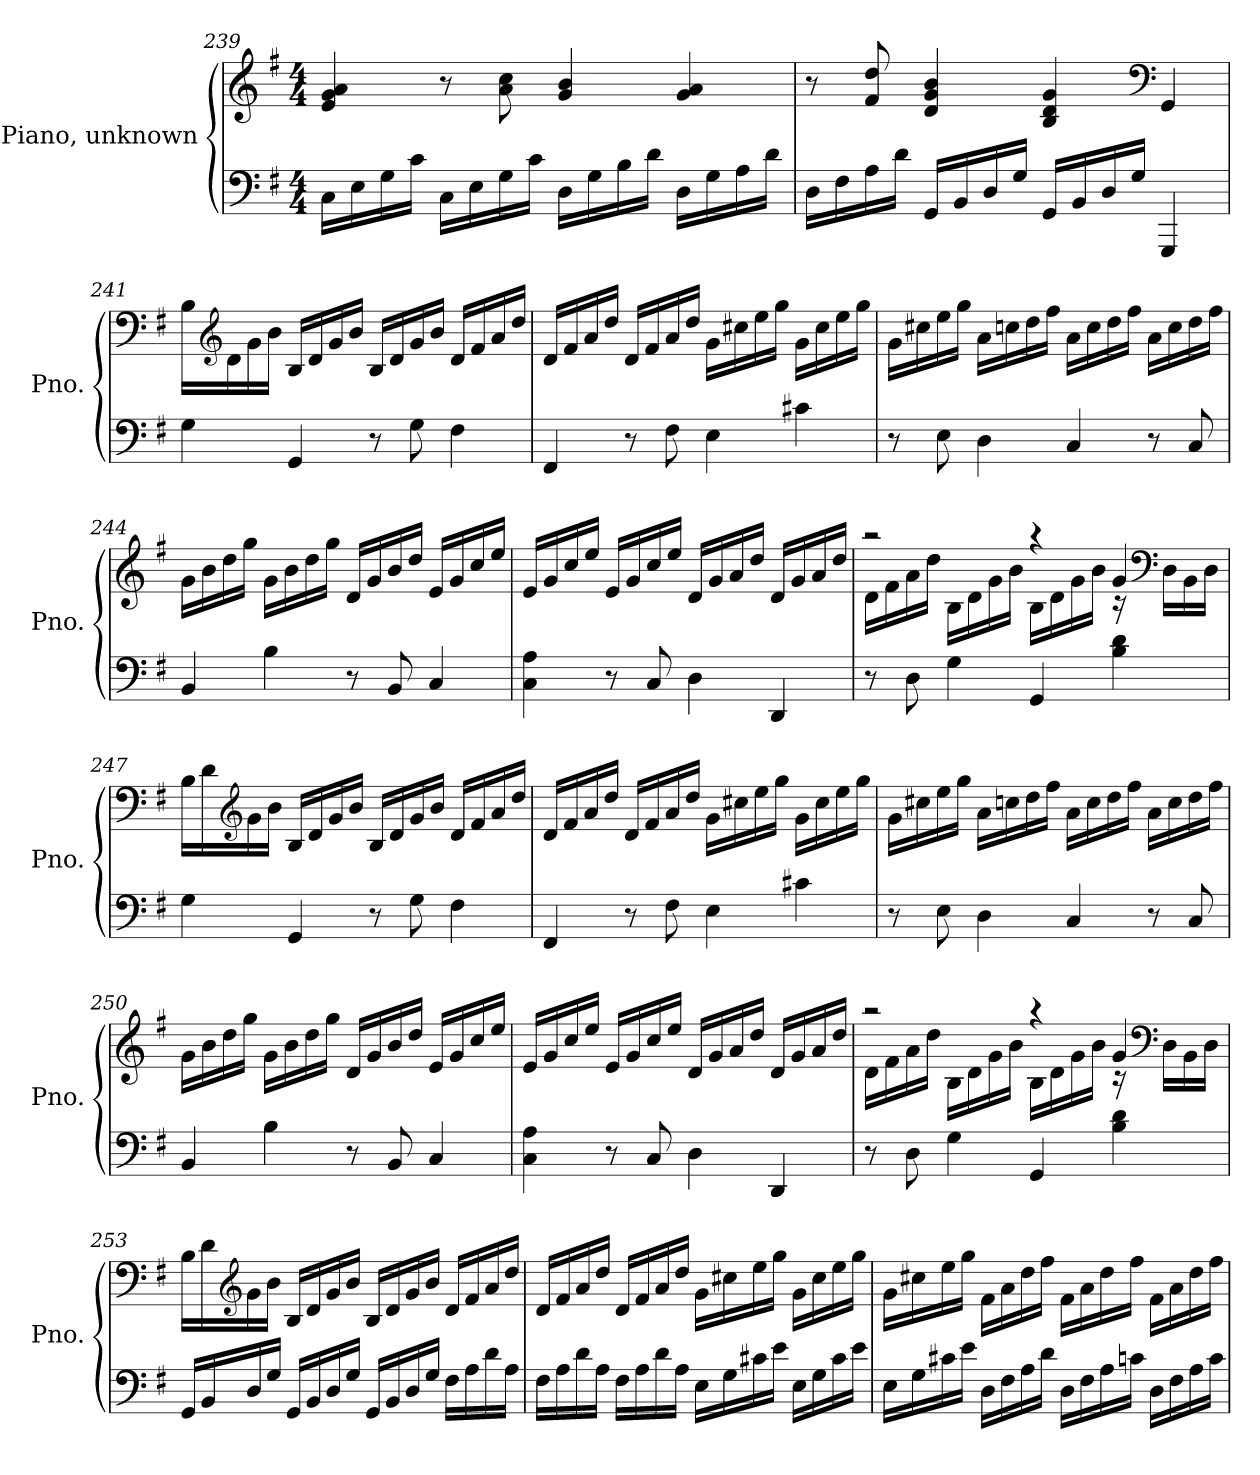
**kern	**kern
*part1	*part1
*staff2	*staff1
*I"Piano, unknown	*
*I'Pno.	*
!!LO:LB:g=z
*clefF4	*clefG2
*k[f#]	*k[f#]
*M4/4	*M4/4
=239	=239
16C\LL	4e/ 4g/ 4a/
16E\	.
16G\	.
16c\JJ	.
16C\LL	8r
16E\	.
16G\	8a\ 8cc\
16c\JJ	.
16D\LL	4g/ 4b/
16G\	.
16B\	.
16d\JJ	.
16D\LL	4g/ 4a/
16G\	.
16A\	.
16d\JJ	.
=240	=240
16D\LL	8r
16F#\	.
16A\	8f#/ 8dd/
16d\JJ	.
16GG/LL	4d/ 4g/ 4b/
16BB/	.
16D/	.
16G/JJ	.
16GG/LL	4B/ 4d/ 4g/
16BB/	.
16D/	.
16G/JJ	.
*	*clefF4
4GGG/	4GG/
!!LO:LB:g=z
=241	=241
4G\	16B\LL
*	*clefG2
.	16d\
.	16g\
.	16b\JJ
4GG/	16B/LL
.	16d/
.	16g/
.	16b/JJ
8r	16B/LL
.	16d/
8G\	16g/
.	16b/JJ
4F#\	16d/LL
.	16f#/
.	16a/
.	16dd/JJ
=242	=242
4FF#/	16d/LL
.	16f#/
.	16a/
.	16dd/JJ
8r	16d/LL
.	16f#/
8F#\	16a/
.	16dd/JJ
4E\	16g\LL
.	16cc#X\
.	16ee\
.	16gg\JJ
4c#X\	16g\LL
.	16cc#\
.	16ee\
.	16gg\JJ
!!LO:LB:g=z
=243	=243
8r	16g\LL
.	16cc#X\
8E\	16ee\
.	16gg\JJ
4D\	16a\LL
.	16ccn\
.	16dd\
.	16ff#\JJ
4C/	16a\LL
.	16cc\
.	16dd\
.	16ff#\JJ
8r	16a\LL
.	16cc\
8C/	16dd\
.	16ff#\JJ
=244	=244
4BB/	16g\LL
.	16b\
.	16dd\
.	16gg\JJ
4B\	16g\LL
.	16b\
.	16dd\
.	16gg\JJ
8r	16d/LL
.	16g/
8BB/	16b/
.	16dd/JJ
4C/	16e/LL
.	16g/
.	16cc/
.	16ee/JJ
!!LO:LB:g=z
=245	=245
4C\ 4A\	16e/LL
.	16g/
.	16cc/
.	16ee/JJ
8r	16e/LL
.	16g/
8C/	16cc/
.	16ee/JJ
4D\	16d/LL
.	16g/
.	16a/
.	16dd/JJ
4DD/	16d/LL
.	16g/
.	16a/
.	16dd/JJ
=246	=246
*	*^
8r	2r	16d\LL
.	.	16f#\
8D\	.	16a\
.	.	16dd\JJ
4G\	.	16B\LL
.	.	16d\
.	.	16g\
.	.	16b\JJ
4GG/	4r	16B\LL
.	.	16d\
.	.	16g\
.	.	16b\JJ
4B\ 4d\	4g/	16r
*	*clefF4	*
.	.	16D\LL
.	.	16BB\
.	.	16D\JJ
*	*v	*v
!!LO:LB:g=z
=247	=247
4G\	16B\LL
.	16d\
*	*clefG2
.	16g\
.	16b\JJ
4GG/	16B/LL
.	16d/
.	16g/
.	16b/JJ
8r	16B/LL
.	16d/
8G\	16g/
.	16b/JJ
4F#\	16d/LL
.	16f#/
.	16a/
.	16dd/JJ
=248	=248
4FF#/	16d/LL
.	16f#/
.	16a/
.	16dd/JJ
8r	16d/LL
.	16f#/
8F#\	16a/
.	16dd/JJ
4E\	16g\LL
.	16cc#X\
.	16ee\
.	16gg\JJ
4c#X\	16g\LL
.	16cc#\
.	16ee\
.	16gg\JJ
!!LO:PB:g=z
=249	=249
8r	16g\LL
.	16cc#X\
8E\	16ee\
.	16gg\JJ
4D\	16a\LL
.	16ccn\
.	16dd\
.	16ff#\JJ
4C/	16a\LL
.	16cc\
.	16dd\
.	16ff#\JJ
8r	16a\LL
.	16cc\
8C/	16dd\
.	16ff#\JJ
=250	=250
4BB/	16g\LL
.	16b\
.	16dd\
.	16gg\JJ
4B\	16g\LL
.	16b\
.	16dd\
.	16gg\JJ
8r	16d/LL
.	16g/
8BB/	16b/
.	16dd/JJ
4C/	16e/LL
.	16g/
.	16cc/
.	16ee/JJ
!!LO:LB:g=z
=251	=251
4C\ 4A\	16e/LL
.	16g/
.	16cc/
.	16ee/JJ
8r	16e/LL
.	16g/
8C/	16cc/
.	16ee/JJ
4D\	16d/LL
.	16g/
.	16a/
.	16dd/JJ
4DD/	16d/LL
.	16g/
.	16a/
.	16dd/JJ
=252	=252
*	*^
8r	2r	16d\LL
.	.	16f#\
8D\	.	16a\
.	.	16dd\JJ
4G\	.	16B\LL
.	.	16d\
.	.	16g\
.	.	16b\JJ
4GG/	4r	16B\LL
.	.	16d\
.	.	16g\
.	.	16b\JJ
4B\ 4d\	4g/	16r
*	*clefF4	*
.	.	16D\LL
.	.	16BB\
.	.	16D\JJ
*	*v	*v
!!LO:LB:g=z
=253	=253
16GG/LL	16B\LL
16BB/	16d\
*	*clefG2
16D/	16g\
16G/JJ	16b\JJ
16GG/LL	16B/LL
16BB/	16d/
16D/	16g/
16G/JJ	16b/JJ
16GG/LL	16B/LL
16BB/	16d/
16D/	16g/
16G/JJ	16b/JJ
16F#\LL	16d/LL
16A\	16f#/
16d\	16a/
16A\JJ	16dd/JJ
=254	=254
16F#\LL	16d/LL
16A\	16f#/
16d\	16a/
16A\JJ	16dd/JJ
16F#\LL	16d/LL
16A\	16f#/
16d\	16a/
16A\JJ	16dd/JJ
16E\LL	16g\LL
16G\	16cc#X\
16c#X\	16ee\
16e\JJ	16gg\JJ
16E\LL	16g\LL
16G\	16cc#\
16c#\	16ee\
16e\JJ	16gg\JJ
!!LO:LB:g=z
=255	=255
16E\LL	16g\LL
16G\	16cc#X\
16c#X\	16ee\
16e\JJ	16gg\JJ
16D\LL	16f#\LL
16F#\	16a\
16A\	16dd\
16d\JJ	16ff#\JJ
16D\LL	16f#\LL
16F#\	16a\
16A\	16dd\
16cn\JJ	16ff#\JJ
16D\LL	16f#\LL
16F#\	16a\
16A\	16dd\
16c\JJ	16ff#\JJ
=	=
*-	*-
